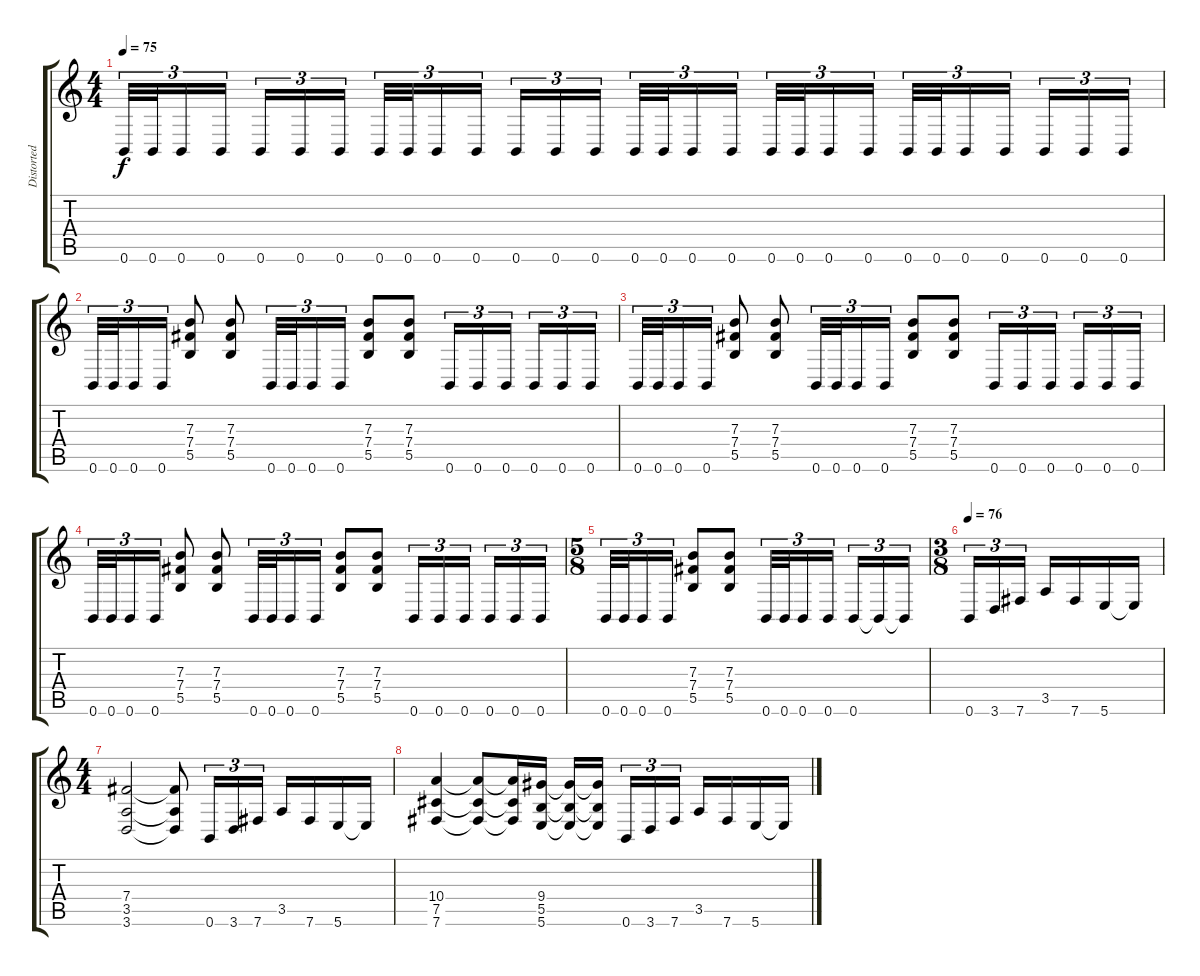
\track ("Distorted Left" "Distorted ") {instrument distortionguitar}
\staff {score tabs}
\tuning (Db4 Ab3 E3 B2 Gb2 B1) {hide}
\ts (4 4)
\tempo 75
\clef g2
\ks c
0.6.32{tu (3 2) dy f} 0.6.32{tu (3 2)} 0.6.16{tu (3 2)} 0.6.16{tu (3 2) beam splitsecondary} 0.6.16{tu (3 2)} 0.6.16{tu (3 2)} 0.6.16{tu (3 2)} 0.6.32{tu (3 2)} 0.6.32{tu (3 2)} 0.6.16{tu (3 2)} 0.6.16{tu (3 2) beam splitsecondary} 0.6.16{tu (3 2)} 0.6.16{tu (3 2)} 0.6.16{tu (3 2)} 0.6.32{tu (3 2)} 0.6.32{tu (3 2)} 0.6.16{tu (3 2)} 0.6.16{tu (3 2) beam splitsecondary} 0.6.32{tu (3 2)} 0.6.32{tu (3 2)} 0.6.16{tu (3 2)} 0.6.16{tu (3 2)} 0.6.32{tu (3 2)} 0.6.32{tu (3 2)} 0.6.16{tu (3 2)} 0.6.16{tu (3 2) beam splitsecondary} 0.6.16{tu (3 2)} 0.6.16{tu (3 2)} 0.6.16{tu (3 2)} |
0.6.32{tu (3 2)} 0.6.32{tu (3 2)} 0.6.16{tu (3 2)} 0.6.16{tu (3 2)} (7.3 7.4 5.5).8 (7.3 7.4 5.5).8 0.6.32{tu (3 2)} 0.6.32{tu (3 2)} 0.6.16{tu (3 2)} 0.6.16{tu (3 2)} (7.3 7.4 5.5).8 (7.3 7.4 5.5).8 0.6.16{tu (3 2)} 0.6.16{tu (3 2)} 0.6.16{tu (3 2) beam splitsecondary} 0.6.16{tu (3 2)} 0.6.16{tu (3 2)} 0.6.16{tu (3 2)} |
0.6.32{tu (3 2)} 0.6.32{tu (3 2)} 0.6.16{tu (3 2)} 0.6.16{tu (3 2)} (7.3 7.4 5.5).8 (7.3 7.4 5.5).8 0.6.32{tu (3 2)} 0.6.32{tu (3 2)} 0.6.16{tu (3 2)} 0.6.16{tu (3 2)} (7.3 7.4 5.5).8 (7.3 7.4 5.5).8 0.6.16{tu (3 2)} 0.6.16{tu (3 2)} 0.6.16{tu (3 2) beam splitsecondary} 0.6.16{tu (3 2)} 0.6.16{tu (3 2)} 0.6.16{tu (3 2)} |
0.6.32{tu (3 2)} 0.6.32{tu (3 2)} 0.6.16{tu (3 2)} 0.6.16{tu (3 2)} (7.3 7.4 5.5).8 (7.3 7.4 5.5).8 0.6.32{tu (3 2)} 0.6.32{tu (3 2)} 0.6.16{tu (3 2)} 0.6.16{tu (3 2)} (7.3 7.4 5.5).8 (7.3 7.4 5.5).8 0.6.16{tu (3 2)} 0.6.16{tu (3 2)} 0.6.16{tu (3 2) beam splitsecondary} 0.6.16{tu (3 2)} 0.6.16{tu (3 2)} 0.6.16{tu (3 2)} |
\ts (5 8)
0.6.32{tu (3 2)} 0.6.32{tu (3 2)} 0.6.16{tu (3 2)} 0.6.16{tu (3 2)} (7.3 7.4 5.5).8 (7.3 7.4 5.5).8 0.6.32{tu (3 2)} 0.6.32{tu (3 2)} 0.6.16{tu (3 2)} 0.6.16{tu (3 2)} 0.6.16{tu (3 2)} 0.6{t}.16{tu (3 2)} 0.6{t}.16{tu (3 2)} |
\ts (3 8)
\tempo 76
0.6.16{tu (3 2)} 3.6.16{tu (3 2)} 7.6.16{tu (3 2)} 3.5.16 7.6.16 5.6.16 5.6{t}.16 |
\ts (4 4)
(7.4 3.5 3.6).2 (7.4{t} 3.5{t} 3.6{t}).8 0.6.16{tu (3 2)} 3.6.16{tu (3 2)} 7.6.16{tu (3 2)} 3.5.16 7.6.16 5.6.16 5.6{t}.16 |
(10.4 7.5 7.6).4 (10.4{t} 7.5{t} 7.6{t}).8 (10.4{t} 7.5{t} 7.6{t}).16 (9.4 5.5 5.6).16 (9.4{t} 5.5{t} 5.6{t}).16 (9.4{t} 5.5{t} 5.6{t}).16{beam splitsecondary} 0.6.16{tu (3 2)} 3.6.16{tu (3 2)} 7.6.16{tu (3 2)} 3.5.16 7.6.16 5.6.16 5.6{t}.16
